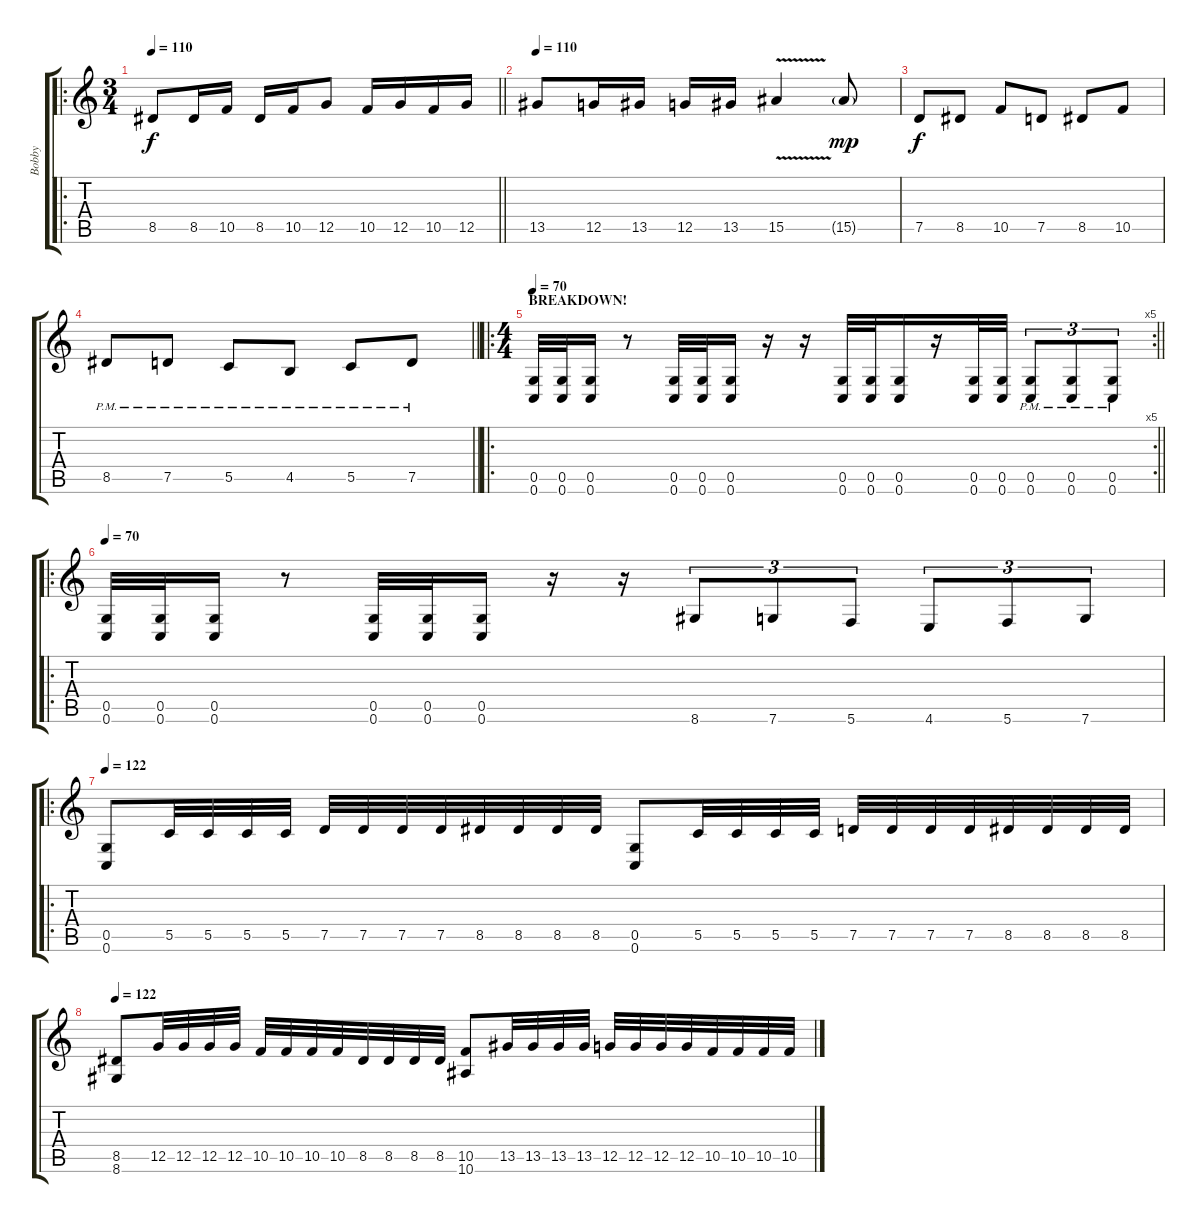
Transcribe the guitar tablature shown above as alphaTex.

\track ("Bobby" "Bobby") {instrument distortionguitar}
\staff {score tabs}
\tuning (D4 A3 F3 C3 G2 C2) {hide}
\ro
\ts (3 4)
\section ("" "")
\tempo 110
\clef g2
\barLineRight lightlight
\ks c
8.5.8{dy f} 8.5.16 10.5.16 8.5.16 10.5.16 12.5.8 10.5.16 12.5.16 10.5.16 12.5.16 |
\tempo 110
13.5.8 12.5.16 13.5.16 12.5.16 13.5.16 15.5{v}.4 15.5{g}.8{dy mp} |
7.5.8{dy f} 8.5.8 10.5.8 7.5.8 8.5.8 10.5.8 |
\barLineRight lightlight
8.5{pm}.8 7.5{pm}.8 5.5{pm}.8 4.5{pm}.8 5.5{pm}.8 7.5{pm}.8 |
\ro
\rc 5
\ts (4 4)
\section ("" "BREAKDOWN!")
\tempo 70
\barLineRight lightlight
(0.5 0.6).32 (0.5 0.6).32 (0.5 0.6).16 r.8 (0.5 0.6).32 (0.5 0.6).32 (0.5 0.6).16 r.16 r.16 (0.5 0.6).32 (0.5 0.6).32 (0.5 0.6).16 r.16 (0.5 0.6).32 (0.5 0.6).32 (0.5{pm} 0.6{pm}).8{tu (3 2)} (0.5{pm} 0.6{pm}).8{tu (3 2)} (0.5{pm} 0.6{pm}).8{tu (3 2)} |
\ro
\tempo 70
(0.5 0.6).32 (0.5 0.6).32 (0.5 0.6).16 r.8 (0.5 0.6).32 (0.5 0.6).32 (0.5 0.6).16 r.16 r.16 8.6.8{tu (3 2)} 7.6.8{tu (3 2)} 5.6.8{tu (3 2)} 4.6.8{tu (3 2)} 5.6.8{tu (3 2)} 7.6.8{tu (3 2)} |
\ro
\tempo 122
(0.5 0.6).8 5.5.32 5.5.32 5.5.32 5.5.32 7.5.32 7.5.32 7.5.32 7.5.32 8.5.32 8.5.32 8.5.32 8.5.32 (0.5 0.6).8 5.5.32 5.5.32 5.5.32 5.5.32 7.5.32 7.5.32 7.5.32 7.5.32 8.5.32 8.5.32 8.5.32 8.5.32 |
\tempo 122
(8.5 8.6).8 12.5.32 12.5.32 12.5.32 12.5.32 10.5.32 10.5.32 10.5.32 10.5.32 8.5.32 8.5.32 8.5.32 8.5.32 (10.5 10.6).8 13.5.32 13.5.32 13.5.32 13.5.32 12.5.32 12.5.32 12.5.32 12.5.32 10.5.32 10.5.32 10.5.32 10.5.32
